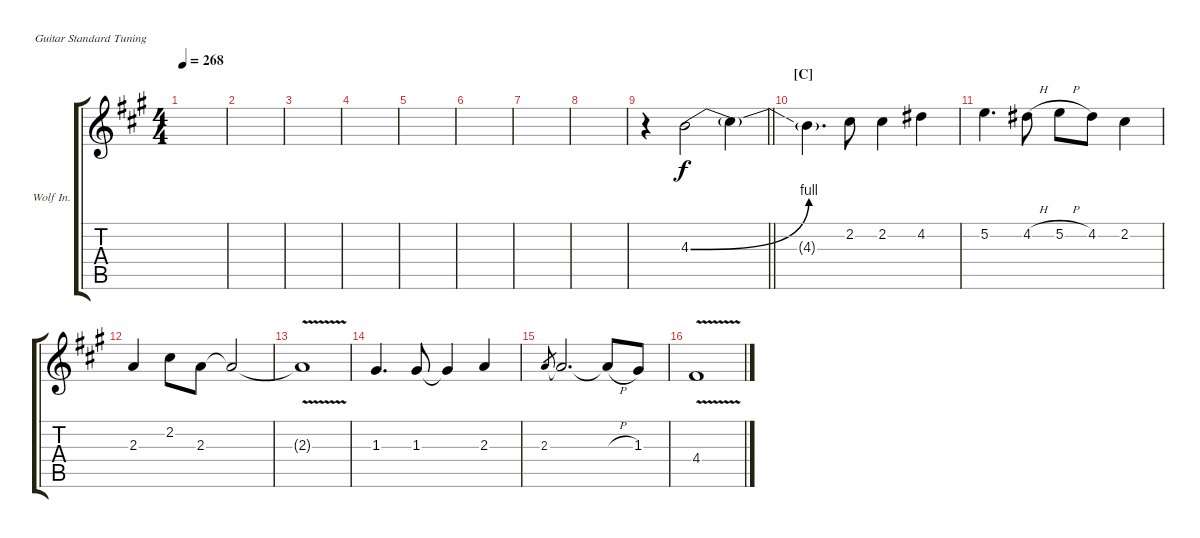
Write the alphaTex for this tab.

\defaultSystemsLayout 4
\bracketExtendMode groupsimilarinstruments
\firstSystemTrackNameOrientation horizontal
\otherSystemsTrackNameOrientation horizontal
\track ("Wolf Hoffmann (Solo includes)" "Wolf In.") {instrument overdrivenguitar}
\staff {score tabs}
\tuning (E4 B3 G3 D3 A2 E2)
\ts (4 4)
\tempo 268
\clef g2
\ks a
|
|
|
|
|
|
|
|
\barLineRight lightlight
r.4 4.3{be (bend 0 0 59.4 4)}.2 4.3{t}.4 |
\section ("C" "")
4.3{be (hold 0 0 60 0) t}.4{d} 2.2.8 2.2.4 4.2.4 |
5.2.4{d} 4.2{h}.8 5.2{h}.8 4.2.8 2.2.4 |
2.3.4 2.2.8 2.3.8 2.3{t}.2 |
2.3{v t}.1 |
\scale
0.368421 1.3.4{d} 1.3.8 1.3{t}.4 2.3.4 |
\scale
0.246316 2.3.8{gr} 2.3{t}.2{d} 2.3{h t}.8 1.3.8 |
\scale
0.128421 4.4{v}.1
